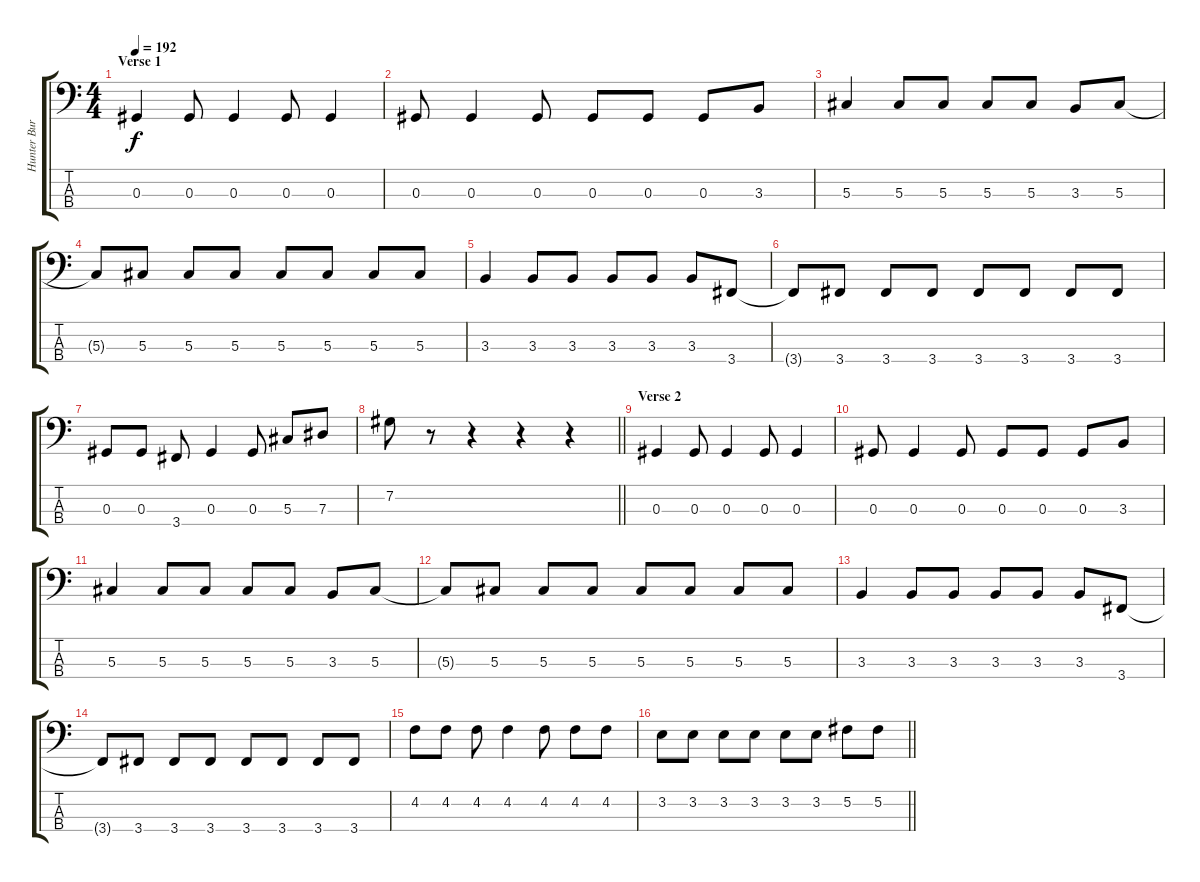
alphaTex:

\track ("Hunter Burgan" "Hunter Bur") {instrument electricbasspick}
\staff {score tabs}
\tuning (Gb2 Db2 Ab1 Eb1) {hide}
\ts (4 4)
\section ("" "Verse 1")
\tempo 192
\clef f4
\ks c
0.3.4{dy f} 0.3.8 0.3.4 0.3.8 0.3.4 |
0.3.8 0.3.4 0.3.8 0.3.8 0.3.8 0.3.8 3.3.8 |
5.3.4 5.3.8 5.3.8 5.3.8 5.3.8 3.3.8 5.3.8 |
5.3{t}.8 5.3.8 5.3.8 5.3.8 5.3.8 5.3.8 5.3.8 5.3.8 |
3.3.4 3.3.8 3.3.8 3.3.8 3.3.8 3.3.8 3.4.8 |
3.4{t}.8 3.4.8 3.4.8 3.4.8 3.4.8 3.4.8 3.4.8 3.4.8 |
0.3.8 0.3.8 3.4.8 0.3.4 0.3.8 5.3.8 7.3.8 |
\barLineRight lightlight
7.2.8 r.8 r.4 r.4 r.4 |
\section ("" "Verse 2")
0.3.4 0.3.8 0.3.4 0.3.8 0.3.4 |
0.3.8 0.3.4 0.3.8 0.3.8 0.3.8 0.3.8 3.3.8 |
5.3.4 5.3.8 5.3.8 5.3.8 5.3.8 3.3.8 5.3.8 |
5.3{t}.8 5.3.8 5.3.8 5.3.8 5.3.8 5.3.8 5.3.8 5.3.8 |
3.3.4 3.3.8 3.3.8 3.3.8 3.3.8 3.3.8 3.4.8 |
3.4{t}.8 3.4.8 3.4.8 3.4.8 3.4.8 3.4.8 3.4.8 3.4.8 |
4.2.8 4.2.8 4.2.8 4.2.4 4.2.8 4.2.8 4.2.8 |
\barLineRight lightlight
3.2.8 3.2.8 3.2.8 3.2.8 3.2.8 3.2.8 5.2.8 5.2.8
